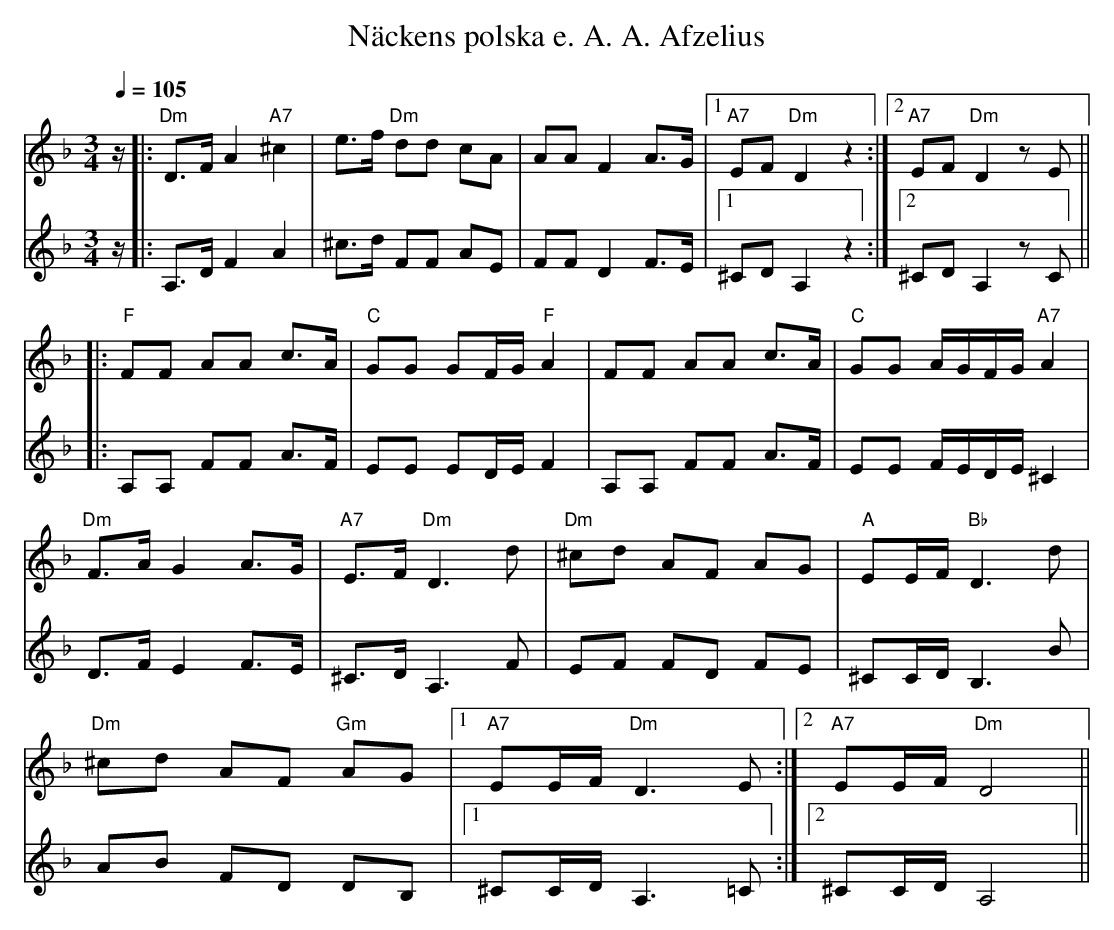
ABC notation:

X:1
T:Näckens polska e. A. A. Afzelius
M:3/4
L:1/16
Q:1/4=105
V:1 clef=treble
V:2 clef=treble
K:Dm
[V:1]z|:"Dm"D3F A4 "A7"^c4| e3f "Dm"d2d2 c2A2| A2A2 F4 A3G|1"A7"E2F2 "Dm"D4 z4 :|2"A7"E2F2 "Dm"D4 z2E2 ||
[V:2]z[I:repbra = 0]|:A,3D F4 A4| ^c3d F2F2 A2E2|F2F2 D4 F3E|1^C2D2 A,4 z4 :|2^C2D2 A,4 z2C2||
[V:1]|:"F"F2F2 A2A2 c3A|"C"G2G2 G2FG "F"A4 |F2F2 A2A2 c3A|"C"G2G2 AGFG "A7"A4|
[V:2]|:A,2A,2 F2F2 A3F|E2E2 E2DE F4|A,2A,2 F2F2 A3F|E2E2 FEDE ^C4|
[V:1]"Dm"F3A G4 A3G |"A7"E3F "Dm"D6 d2|"Dm"^c2d2 A2F2 A2G2 |"A"E2EF "Bb"D6 d2|
[V:2]D3F E4 F3E|^C3D A,6 F2| E2F2 F2D2 F2E2|^C2CD B,6B2|
[V:1]"Dm"^c2d2 A2F2 "Gm"A2G2|1"A7"E2EF "Dm"D6 E2:|2"A7"E2EF "Dm"D8 ||
[V:2]A2B2 F2D2 D2B,2 |1 ^C2CD A,6 =C2:|2 ^C2CD A,8 ||
